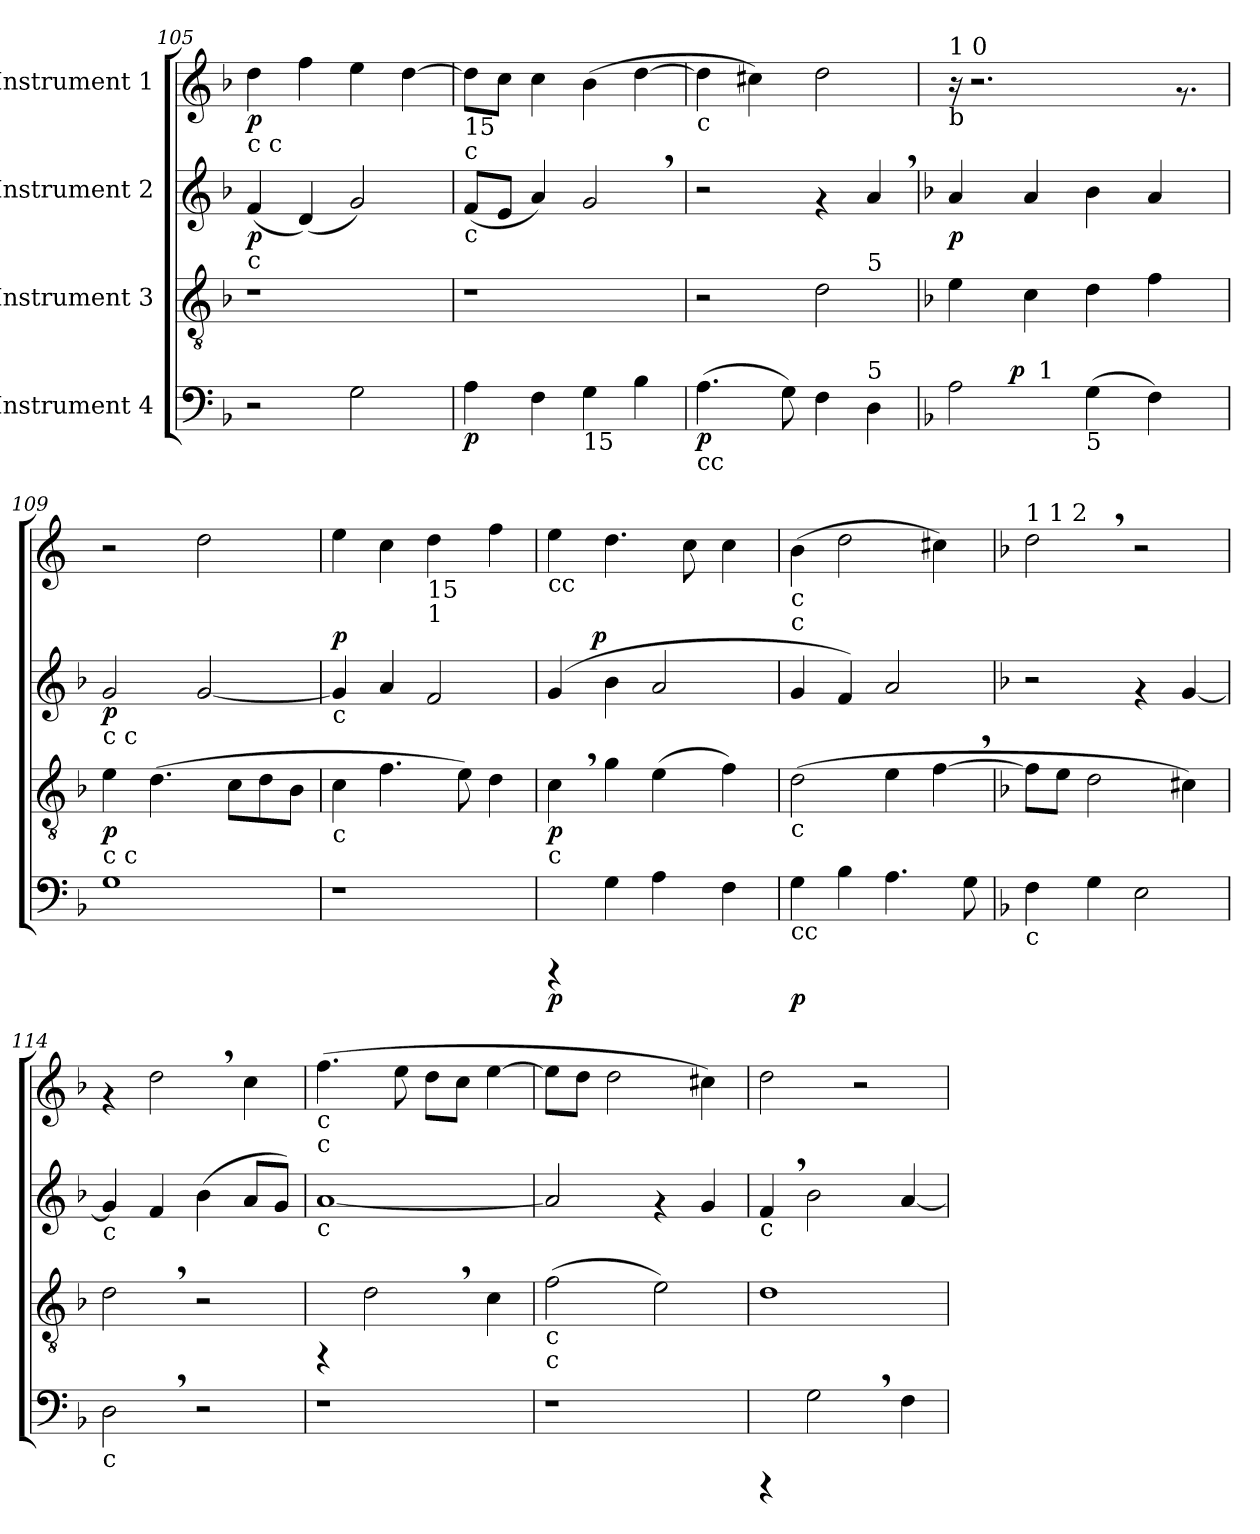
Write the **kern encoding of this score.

**kern	**dynam	**kern	**dynam	**kern	**dynam	**kern	**dynam
*part4	*part4	*part3	*part3	*part2	*part2	*part1	*part1
*staff4	*staff4	*staff3	*staff3	*staff2	*staff2	*staff1	*staff1
*I"Instrument 4	*	*I"Instrument 3	*	*I"Instrument 2	*	*I"Instrument 1	*
*clefF4	*	*clefGv2	*	*clefG2	*	*clefG2	*
*k[b-]	*	*k[b-]	*	*k[b-]	*	*k[b-]	*
*F:	*	*F:	*	*F:	*	*F:	*
=105	=105	=105	=105	=105	=105	=105	=105
!	!	!	!	!	!	!LO:TX:b:t=c c	!
!	!	!	!	!LO:TX:b:t=c	!	!	!
!	!	!	!	!	!LO:DY:b	!	!LO:DY:b
2r	.	1r	.	(<4f/	p	4dd\	p
.	.	.	.	(<4d/)	.	4ff\	.
2G\	.	.	.	2g/)	.	4ee\	.
.	.	.	.	.	.	[>4dd\	.
=106	=106	=106	=106	=106	=106	=106	=106
!	!	!	!	!	!	!LO:TX:b:t=15	!
!	!	!	!	!	!	!LO:TX:b:t=c	!
!	!	!	!	!LO:TX:b:t=c	!	!	!
!	!LO:DY:b	!	!	!	!	!	!
4A\	p	1r	.	(<8f/L	.	8dd\L]	.
.	.	.	.	8e/J	.	8cc\J	.
4F\	.	.	.	4a/)	.	4cc\	.
!LO:TX:b:t=15	!	!	!	!	!	!	!
4G\	.	.	.	2g,</	.	(>4b-\	.
4B-\	.	.	.	.	.	[>4dd\	.
=107	=107	=107	=107	=107	=107	=107	=107
!	!	!	!	!	!	!LO:TX:b:t=c	!
!LO:TX:b:t=cc	!	!	!	!	!	!	!
!	!LO:DY:b	!	!	!	!	!	!
*	*	*^	*	*	*	*	*
(>4.A\	p	2r	2.ryy	.	2r	.	4dd\]	.
.	.	.	.	.	.	.	4cc#X\)	.
8G\)	.	.	.	.	.	.	.	.
4F\	.	2d\	.	.	4rf	.	2dd\	.
!	!	!	!LO:TX:a:t=5	!	!	!	!	!
!LO:TX:a:t=5	!	!	!	!	!	!	!	!
4D\	.	.	4ryy	.	4a,>/	.	.	.
*	*	*v	*v	*	*	*	*	*
!!LO:LB:g=z
=108	=108	=108	=108	=108	=108	=108	=108
*	*	*	*	*	*	*k[]	*
*	*	*	*	*	*	*C:	*
*	*	*^	*	*	*	*	*
!	!	!	!	!	!	!	!LO:TX:a:t=1 0	!
!	!	!	!	!	!	!	!LO:TX:b:t=b	!
!LO:TX:b:t=c	!	!	!	!	!	!	!	!
!LO:TX:b:t=c	!	!	!	!	!	!	!	!
!	!	!	!	!	!	!LO:DY:b	!	!
*^	*	*	*	*	*	*	*	*
*	*^	*	*v	*v	*	*	*	*	*
2A\	8..ryy	4ryy	.	4e\	.	4a/	p	16r	.
.	.	.	.	.	.	.	.	2.r	.
!	!	!	!LO:DY:a	!	!	!	!	!	!
.	2ryy	.	p	.	.	.	.	.	.
.	.	32ryy	.	4c\	.	4a/	.	.	.
!	!	!LO:TX:a:t=1	!	!	!	!	!	!	!
.	.	2ryy	.	.	.	.	.	.	.
!LO:TX:b:t=5	!	!	!	!	!	!	!	!	!
(>4G\	.	.	.	4d\	.	4b-\	.	.	.
.	4ryy	.	.	.	.	.	.	.	.
4F\)	.	.	.	4f\	.	4a/	.	.	.
.	.	8..ryy	.	.	.	.	.	.	.
.	.	.	.	.	.	.	.	8.rf	.
.	32ryy	.	.	.	.	.	.	.	.
=109	=109	=109	=109	=109	=109	=109	=109	=109	=109
!	!	!	!	!	!	!LO:TX:b:t=c c	!	!	!
!	!	!	!	!LO:TX:b:t=c c	!	!	!	!	!
!	!	!	!	!	!LO:DY:b	!	!LO:DY:b	!	!
*v	*v	*v	*	*	*	*	*	*	*
1G	.	4e\	p	2g/	p	2r	.
.	.	(>4.d\	.	.	.	.	.
.	.	.	.	[<2g/	.	2dd\	.
.	.	8c\L	.	.	.	.	.
.	.	8d\	.	.	.	.	.
.	.	8B-\J	.	.	.	.	.
=110	=110	=110	=110	=110	=110	=110	=110
!	!	!	!	!LO:TX:b:t=c	!	!	!
!	!	!LO:TX:b:t=c	!	!	!	!	!
!	!	!	!	!	!LO:DY:a	!	!
1r	.	4c\	.	4g/]	p	4ee\	.
.	.	4.f\	.	4a/	.	4cc\	.
!	!	!	!	!	!	!LO:TX:b:t=15	!
!	!	!	!	!	!	!LO:TX:b:t=1	!
.	.	.	.	2f/	.	4dd\	.
.	.	8e\)	.	.	.	.	.
.	.	4d\	.	.	.	4ff\	.
=111	=111	=111	=111	=111	=111	=111	=111
!	!	!	!	!	!	!LO:TX:b:t=cc	!
!	!	!	!	!LO:TX:b:t=c	!	!	!
!	!	!LO:TX:b:t=c	!	!	!	!	!
!	!LO:DY:b	!	!LO:DY:b	!	!	!	!
*	*	*	*	*^	*	*	*
4rCCC	p	4c,<\	p	(>4g/	8..ryy	.	4ee\	.
!	!	!	!	!	!	!LO:DY:a	!	!
.	.	.	.	.	2ryy	p	.	.
4G\	.	4g\	.	4b-\	.	.	4.dd\	.
4A\	.	(>4e\	.	2a/	.	.	.	.
.	.	.	.	.	.	.	8cc\	.
.	.	.	.	.	4ryy	.	.	.
4F\	.	4f\)	.	.	.	.	4cc\	.
.	.	.	.	.	32ryy	.	.	.
=112	=112	=112	=112	=112	=112	=112	=112	=112
!	!	!	!	!	!	!	!LO:TX:b:t=c	!
!	!	!	!	!	!	!	!LO:TX:b:t=c	!
!	!	!LO:TX:b:t=c	!	!	!	!	!	!
!LO:TX:b:t=cc	!	!	!	!	!	!	!	!
!	!LO:DY:b	!	!	!	!	!	!	!
*	*	*	*	*v	*v	*	*	*
4G\	p	(>2d\	.	4g/	.	(>4b\	.
4B-\	.	.	.	4f/)	.	2dd\	.
4.A\	.	4e\	.	2a/	.	.	.
.	.	[<4f,>\	.	.	.	4cc#X\)	.
8G\	.	.	.	.	.	.	.
!!LO:LB:g=z
=113	=113	=113	=113	=113	=113	=113	=113
*	*	*	*	*	*	*k[b-]	*
*	*	*	*	*	*	*F:	*
!	!	!	!	!	!	!LO:TX:a:t=1 1 2	!
!LO:TX:b:t=c	!	!	!	!	!	!	!
4F\	.	8f\L]	.	2r	.	2dd,<\	.
.	.	8e\J	.	.	.	.	.
4G\	.	2d\	.	.	.	.	.
2E\	.	.	.	4rf	.	2r	.
.	.	4c#X\)	.	[<4g/	.	.	.
=114	=114	=114	=114	=114	=114	=114	=114
!	!	!	!	!LO:TX:b:t=c	!	!	!
!LO:TX:b:t=c	!	!	!	!	!	!	!
2D,<\	.	2d,<\	.	4g/]	.	4rf	.
.	.	.	.	4f/	.	2dd,>\	.
2r	.	2r	.	(>4b-\	.	.	.
.	.	.	.	8a/L	.	4cc\	.
.	.	.	.	8g/J)	.	.	.
=115	=115	=115	=115	=115	=115	=115	=115
!	!	!	!	!	!	!LO:TX:b:t=c	!
!	!	!	!	!	!	!LO:TX:b:t=c	!
!	!	!	!	!LO:TX:b:t=c	!	!	!
1r	.	4rFF	.	[<1a	.	(>4.ff\	.
.	.	2d,>\	.	.	.	.	.
.	.	.	.	.	.	8ee\	.
.	.	.	.	.	.	8dd\L	.
.	.	.	.	.	.	8cc\J	.
.	.	4c\	.	.	.	[>4ee\	.
=116	=116	=116	=116	=116	=116	=116	=116
!	!	!LO:TX:b:t=c	!	!	!	!	!
!	!	!LO:TX:b:t=c	!	!	!	!	!
1r	.	(>2f\	.	2a/]	.	8ee\L]	.
.	.	.	.	.	.	8dd\J	.
.	.	.	.	.	.	2dd\	.
.	.	2e\)	.	4rf	.	.	.
.	.	.	.	4g/	.	4cc#X\)	.
=117	=117	=117	=117	=117	=117	=117	=117
!	!	!	!	!LO:TX:b:t=c	!	!	!
4rCCC	.	1d	.	4f,>/	.	2dd\	.
2G,>\	.	.	.	2b-\	.	.	.
.	.	.	.	.	.	2r	.
4F\	.	.	.	[<4a/	.	.	.
=	=	=	=	=	=	=	=
*-	*-	*-	*-	*-	*-	*-	*-
